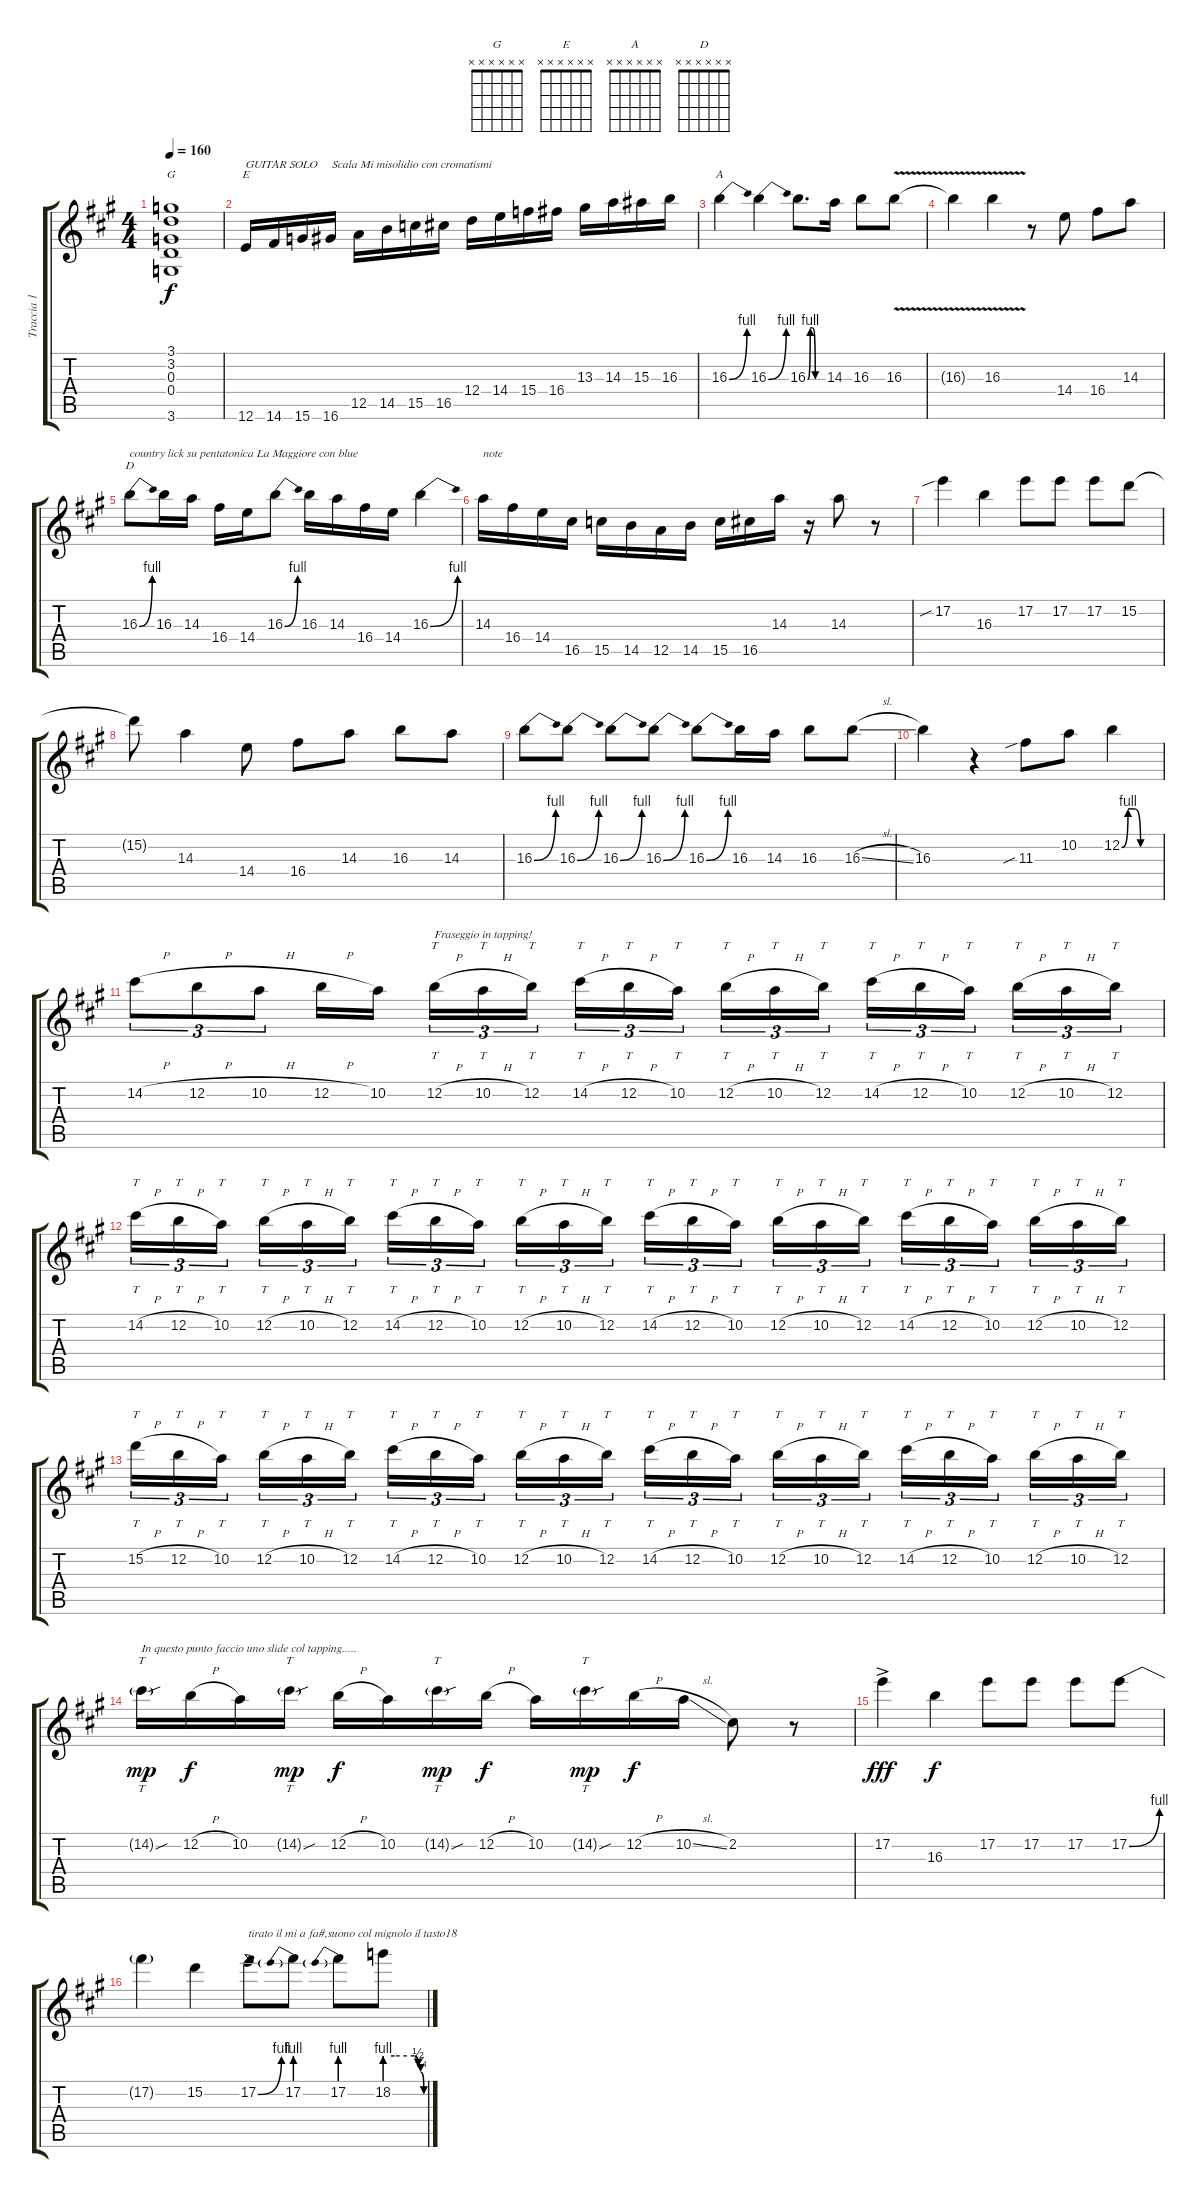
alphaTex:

\track ("Traccia 1" "Traccia 1") {instrument distortionguitar}
\staff {score tabs}
\tuning (E4 B3 G3 D3 A2 E2) {hide}
\chord ("G" x x x x x x)
\chord ("E" x x x x x x)
\chord ("A" x x x x x x)
\chord ("D" x x x x x x)
\ts (4 4)
\tempo 160
\clef g2
\ks a
(3.1{t} 3.2{t} 0.3{t} 0.4{t} 3.6{t}).1{ch "G" dy f} |
12.6.16{ch "E" txt "GUITAR SOLO     Scala Mi misolidio con cromatismi"} 14.6.16 15.6.16 16.6.16 12.5.16 14.5.16 15.5.16 16.5.16 12.4.16 14.4.16 15.4.16 16.4.16 13.3.16 14.3.16 15.3.16 16.3.16 |
16.3{be (bend 0 0 60 4)}.4{ch "A"} 16.3{be (bend 0 0 60 4)}.4 16.3{be (custom 0 0 10 4 20 4 30 0 60 0)}.8{d} 14.3.16 16.3.8 16.3{v}.8 |
16.3{t}.4 16.3{v}.4 r.8 14.4.8 16.4.8 14.3.8 |
16.3{be (bend 0 0 60 4)}.8{ch "D" txt "country lick su pentatonica La Maggiore con blue "} 16.3.16 14.3.16 16.4.16 14.4.16 16.3{be (bend 0 0 60 4)}.8 16.3.16 14.3.16 16.4.16 14.4.16 16.3{be (bend 0 0 60 4)}.4 |
14.3.16{txt "note"} 16.4.16 14.4.16 16.5.16 15.5.16 14.5.16 12.5.16 14.5.16 15.5.16 16.5.16 14.3.16 r.16 14.3.8 r.8 |
17.2{sib}.4 16.3.4 17.2.8 17.2.8 17.2.8 15.2.8 |
15.2{t}.8 14.3.4 14.4.8 16.4.8 14.3.8 16.3.8 14.3.8 |
16.3{be (bend 0 0 60 4)}.8 16.3{be (bend 0 0 60 4)}.8 16.3{be (bend 0 0 60 4)}.8 16.3{be (bend 0 0 60 4)}.8 16.3{be (bend 0 0 60 4)}.8 16.3.16 14.3.16 16.3.8 16.3{sl}.8 |
16.3.4 r.4 11.3{sib}.8 10.2.8 12.2{be (custom 0 0 10 4 20 4 30 0 60 0)}.4 |
14.2{h}.8{tu (3 2)} 12.2{h}.8{tu (3 2)} 10.2{h}.8{tu (3 2)} 12.2{h}.16 10.2.16{beam splitsecondary} 12.2{h}.16{tt tu (3 2) txt "Fraseggio in tapping!"} 10.2{h}.16{tt tu (3 2)} 12.2.16{tt tu (3 2)} 14.2{h}.16{tt tu (3 2)} 12.2{h}.16{tt tu (3 2)} 10.2.16{tt tu (3 2) beam splitsecondary} 12.2{h}.16{tt tu (3 2)} 10.2{h}.16{tt tu (3 2)} 12.2.16{tt tu (3 2)} 14.2{h}.16{tt tu (3 2)} 12.2{h}.16{tt tu (3 2)} 10.2.16{tt tu (3 2) beam splitsecondary} 12.2{h}.16{tt tu (3 2)} 10.2{h}.16{tt tu (3 2)} 12.2.16{tt tu (3 2)} |
14.2{h}.16{tt tu (3 2)} 12.2{h}.16{tt tu (3 2)} 10.2.16{tt tu (3 2) beam splitsecondary} 12.2{h}.16{tt tu (3 2)} 10.2{h}.16{tt tu (3 2)} 12.2.16{tt tu (3 2)} 14.2{h}.16{tt tu (3 2)} 12.2{h}.16{tt tu (3 2)} 10.2.16{tt tu (3 2) beam splitsecondary} 12.2{h}.16{tt tu (3 2)} 10.2{h}.16{tt tu (3 2)} 12.2.16{tt tu (3 2)} 14.2{h}.16{tt tu (3 2)} 12.2{h}.16{tt tu (3 2)} 10.2.16{tt tu (3 2) beam splitsecondary} 12.2{h}.16{tt tu (3 2)} 10.2{h}.16{tt tu (3 2)} 12.2.16{tt tu (3 2)} 14.2{h}.16{tt tu (3 2)} 12.2{h}.16{tt tu (3 2)} 10.2.16{tt tu (3 2) beam splitsecondary} 12.2{h}.16{tt tu (3 2)} 10.2{h}.16{tt tu (3 2)} 12.2.16{tt tu (3 2)} |
15.2{h}.16{tt tu (3 2)} 12.2{h}.16{tt tu (3 2)} 10.2.16{tt tu (3 2) beam splitsecondary} 12.2{h}.16{tt tu (3 2)} 10.2{h}.16{tt tu (3 2)} 12.2.16{tt tu (3 2)} 14.2{h}.16{tt tu (3 2)} 12.2{h}.16{tt tu (3 2)} 10.2.16{tt tu (3 2) beam splitsecondary} 12.2{h}.16{tt tu (3 2)} 10.2{h}.16{tt tu (3 2)} 12.2.16{tt tu (3 2)} 14.2{h}.16{tt tu (3 2)} 12.2{h}.16{tt tu (3 2)} 10.2.16{tt tu (3 2) beam splitsecondary} 12.2{h}.16{tt tu (3 2)} 10.2{h}.16{tt tu (3 2)} 12.2.16{tt tu (3 2)} 14.2{h}.16{tt tu (3 2)} 12.2{h}.16{tt tu (3 2)} 10.2.16{tt tu (3 2) beam splitsecondary} 12.2{h}.16{tt tu (3 2)} 10.2{h}.16{tt tu (3 2)} 12.2.16{tt tu (3 2)} |
14.2{sou g}.16{tt txt "In questo punto faccio uno slide col tapping....." dy mp} 12.2{h}.16{dy f} 10.2.16 14.2{sou g}.16{tt dy mp} 12.2{h}.16{dy f} 10.2.16 14.2{sou g}.16{tt dy mp} 12.2{h}.16{dy f} 10.2.16 14.2{sou g}.16{tt dy mp} 12.2{h}.16{dy f} 10.2{sl}.16 2.2.8 r.8 |
17.2{ac}.4{dy fff} 16.3.4{dy f} 17.2.8 17.2.8 17.2.8 17.2{be (bend 0 0 60 4)}.8 |
17.2{t}.4 15.2.4 17.2{be (bend 0 0 60 4)}.8{txt "tirato il mi a fa#,suono col mignolo il tasto18"} 17.2{be (prebend 0 4 60 4)}.8 17.2{be (prebend 0 4 60 4)}.8 18.2{be (custom 0 4 15 4 45 4 51 2 55 1 60 0)}.8
